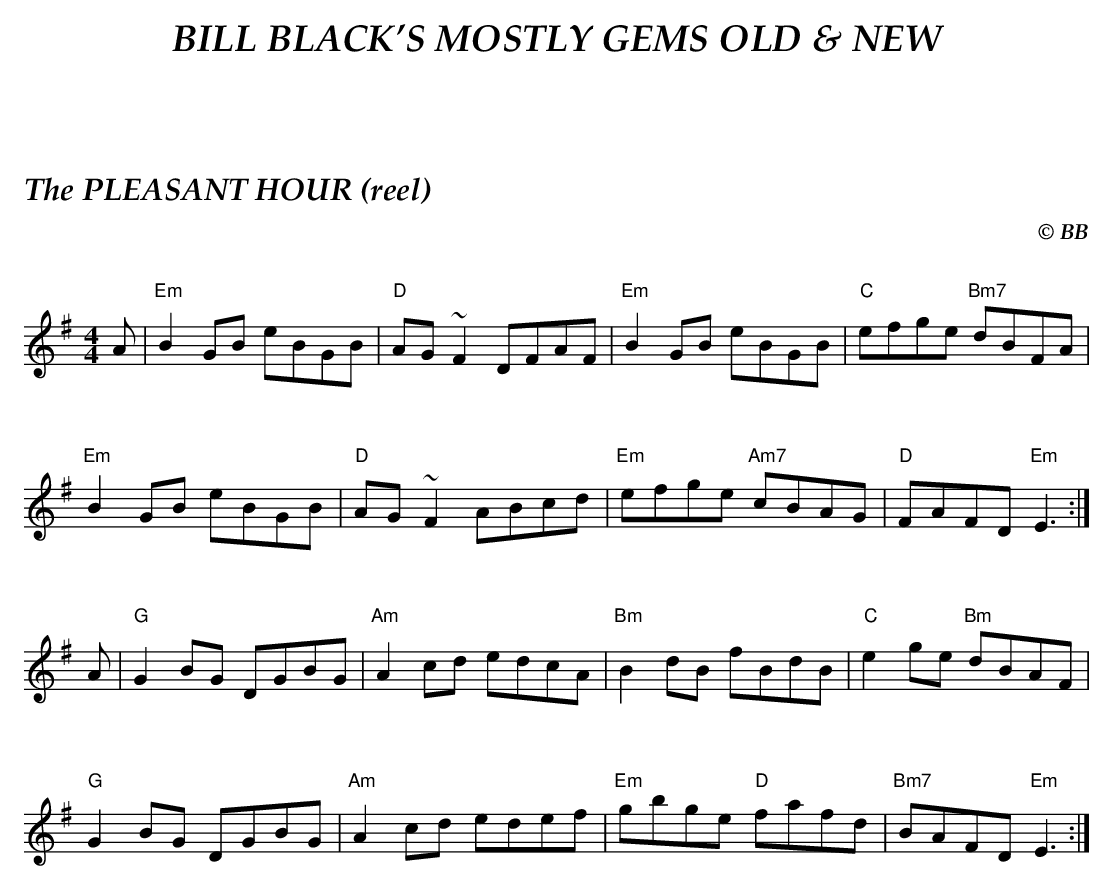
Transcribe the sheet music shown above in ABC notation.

X:1
T:PLEASANT HOUR (reel), The
C:© BB
L:1/8
M:4/4
Q:1/4=180
K:Em
A|"Em"B2 GB eBGB|"D"AG~F2 DFAF|"Em"B2 GB eBGB|"C"efge "Bm7"dBFA|
"Em"B2 GB eBGB|"D"AG~F2 ABcd|"Em"efge "Am7"cBAG|"D"FAFD "Em"E3:|
A|"G"G2 BG DGBG|"Am"A2 cd edcA|"Bm"B2 dB fBdB|"C"e2 ge "Bm"dBAF|
"G"G2 BG DGBG|"Am"A2 cd edef|"Em"gbge "D"fafd|"Bm7"BAFD "Em"E3 :|
